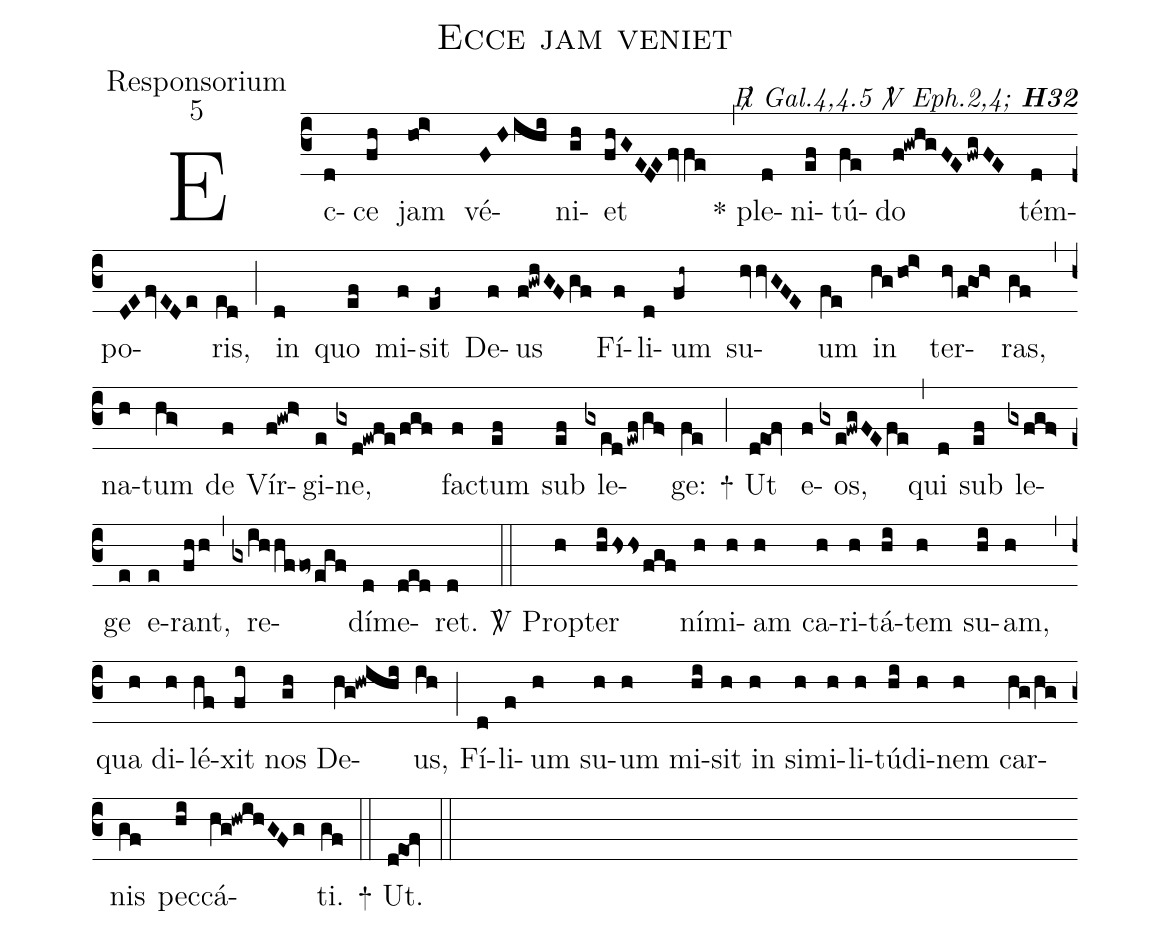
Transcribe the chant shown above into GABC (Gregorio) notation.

name:Ecce jam veniet;
office-part:Responsorium;
mode:5;
commentary:{\itshape\mdseries \Rbar\ Gal.4,4.5 \Vbar\  Eph.2,4;\/}  {\bfseries H32};
%%
(c3) Ec(d)ce(fh) jam(ho0i>) vé(FHihi)ni(gh)et(fhG/0EDEfvfe) (,)
<sp>*</sp> ple(d)ni(ef)tú(fe)do(f!gwhgFEfwgFE) tém(d)po(DEfvEDe)ris,(ed) (;)
in(d) quo(ef) mi(f)sit(ef~) De(f)us(f!gwhGFgf) Fí(f)li(d)um(fh~) su(hvvGFE)um(fe) in(hg/ho0i>) ter(hvf!go1h>)ras,(gf) (,)
na(h)tum(hg>) de(f) Vír(f!gw!h>)gi(e)ne,(gxd!ewfe/fgf) fac(f)tum(ef) sub(ef) le(gxedewfgf>)ge:(fe) (;)
<sp>+</sp> Ut(d!eo1!fv) e(f)os,(gxe!fwgFEfe) (,)
qui(d) sub(ef) le(gxfgf>)ge(e) e(e)rant,(fhh) (,)
{re}(gxihhffo~egf)dí(d)me(ded)ret.(d) (::)
<sp>V/</sp> Prop(h)ter(hiHssfgf) ní(h)mi(h)am(h) ca(h)ri(h)tá(hi)tem(h) su(hi)am,(h) (,)
qua(h) di(h)lé(hf)xit(fi) nos(gh) De(hg!hwihi)us,(ih) (;)
Fí(d)li(f)um(h) su(h)um(h) mi(hi)sit(h) in(h) si(h)mi(h)li(h)tú(hi)di(h)nem(h) car(hg/hg)nis(gf) pec(hi)cá(hg!hwihGFg)ti.(gf) (::)
<sp>+</sp> Ut.(d!eo1!fv) (::)
